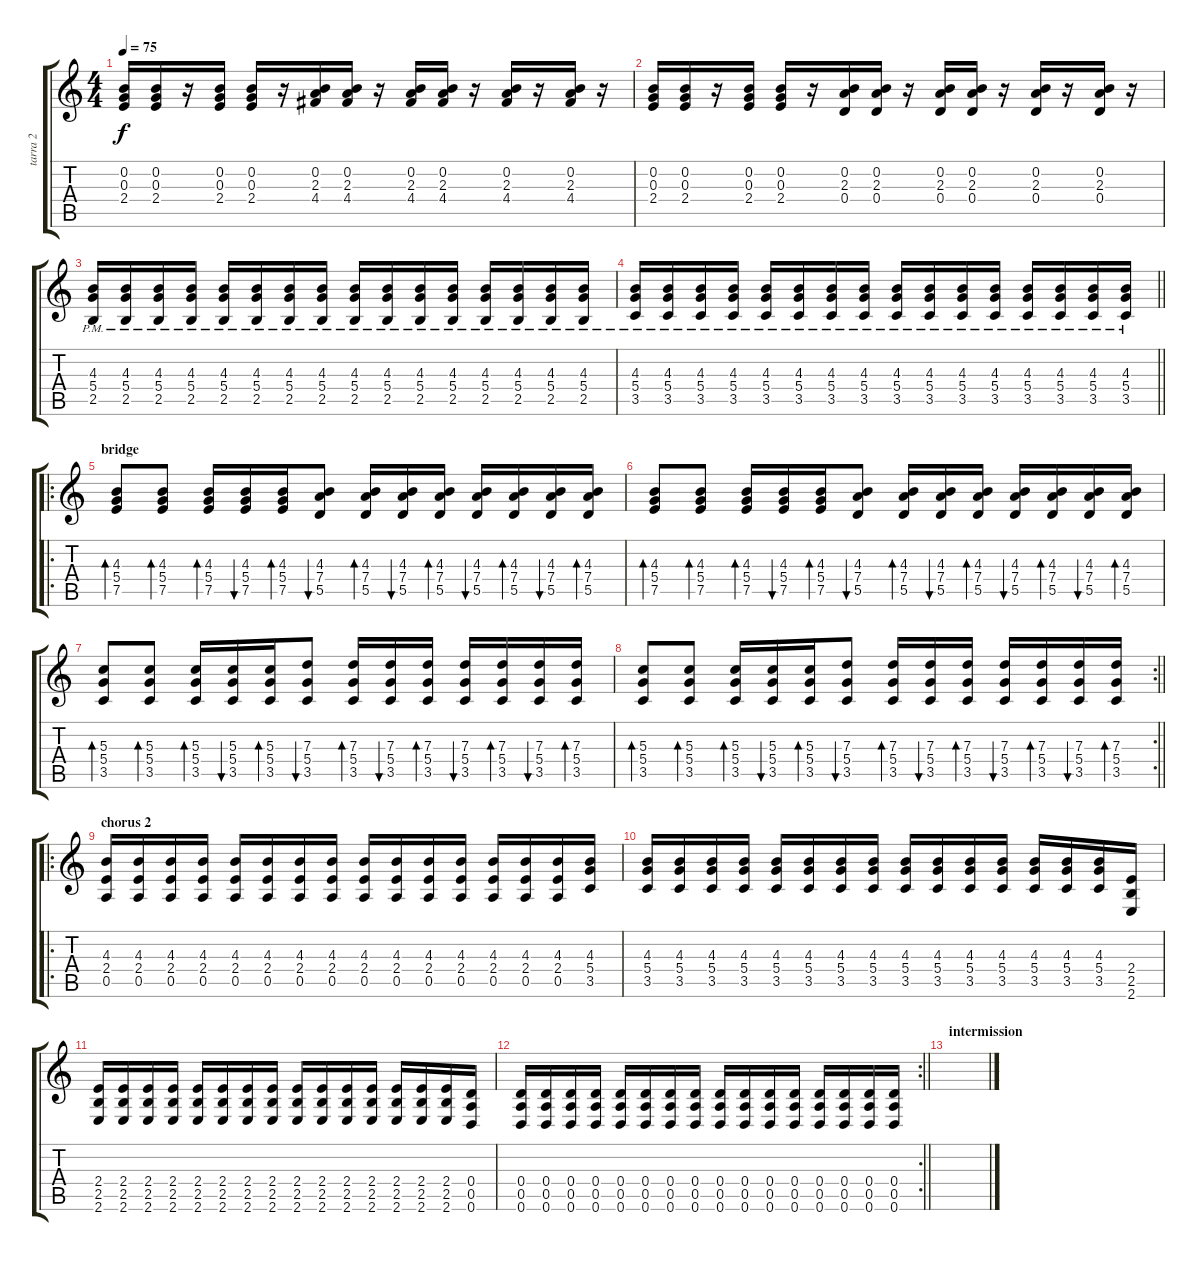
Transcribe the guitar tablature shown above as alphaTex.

\track ("tarra 2" "tarra 2") {instrument distortionguitar}
\staff {score tabs}
\tuning (E4 B3 G3 D3 A2 D2) {hide}
\ts (4 4)
\tempo 75
\clef g2
\ks c
(0.2 0.3 2.4).16{dy f} (0.2 0.3 2.4).16 r.16 (0.2 0.3 2.4).16 (0.2 0.3 2.4).16 r.16 (0.2 2.3 4.4).16 (0.2 2.3 4.4).16 r.16 (0.2 2.3 4.4).16 (0.2 2.3 4.4).16 r.16 (0.2 2.3 4.4).16 r.16 (0.2 2.3 4.4).16 r.16 |
(0.2 0.3 2.4).16 (0.2 0.3 2.4).16 r.16 (0.2 0.3 2.4).16 (0.2 0.3 2.4).16 r.16 (0.2 2.3 0.4).16 (0.2 2.3 0.4).16 r.16 (0.2 2.3 0.4).16 (0.2 2.3 0.4).16 r.16 (0.2 2.3 0.4).16 r.16 (0.2 2.3 0.4).16 r.16 |
(4.3{pm} 5.4{pm} 2.5{pm}).16 (4.3{pm} 5.4{pm} 2.5{pm}).16 (4.3{pm} 5.4{pm} 2.5{pm}).16 (4.3{pm} 5.4{pm} 2.5{pm}).16 (4.3{pm} 5.4{pm} 2.5{pm}).16 (4.3{pm} 5.4{pm} 2.5{pm}).16 (4.3{pm} 5.4{pm} 2.5{pm}).16 (4.3{pm} 5.4{pm} 2.5{pm}).16 (4.3{pm} 5.4{pm} 2.5{pm}).16 (4.3{pm} 5.4{pm} 2.5{pm}).16 (4.3{pm} 5.4{pm} 2.5{pm}).16 (4.3{pm} 5.4{pm} 2.5{pm}).16 (4.3{pm} 5.4{pm} 2.5{pm}).16 (4.3{pm} 5.4{pm} 2.5{pm}).16 (4.3{pm} 5.4{pm} 2.5{pm}).16 (4.3{pm} 5.4{pm} 2.5{pm}).16 |
\barLineRight lightlight
(4.3{pm} 5.4{pm} 3.5{pm}).16 (4.3{pm} 5.4{pm} 3.5{pm}).16 (4.3{pm} 5.4{pm} 3.5{pm}).16 (4.3{pm} 5.4{pm} 3.5{pm}).16 (4.3{pm} 5.4{pm} 3.5{pm}).16 (4.3{pm} 5.4{pm} 3.5{pm}).16 (4.3{pm} 5.4{pm} 3.5{pm}).16 (4.3{pm} 5.4{pm} 3.5{pm}).16 (4.3{pm} 5.4{pm} 3.5{pm}).16 (4.3{pm} 5.4{pm} 3.5{pm}).16 (4.3{pm} 5.4{pm} 3.5{pm}).16 (4.3{pm} 5.4{pm} 3.5{pm}).16 (4.3{pm} 5.4{pm} 3.5{pm}).16 (4.3{pm} 5.4{pm} 3.5{pm}).16 (4.3{pm} 5.4{pm} 3.5{pm}).16 (4.3{pm} 5.4{pm} 3.5{pm}).16 |
\ro
\section ("" "bridge")
(4.3 5.4 7.5).8{bd 60} (4.3 5.4 7.5).8{bd 60} (4.3 5.4 7.5).16{bd 60} (4.3 5.4 7.5).16{bu 60} (4.3 5.4 7.5).16{bd 60} (4.3 7.4 5.5).8{bu 60} (4.3 7.4 5.5).16{bd 60} (4.3 7.4 5.5).16{bu 60} (4.3 7.4 5.5).16{bd 60} (4.3 7.4 5.5).16{bu 60} (4.3 7.4 5.5).16{bd 60} (4.3 7.4 5.5).16{bu 60} (4.3 7.4 5.5).16{bd 60} |
(4.3 5.4 7.5).8{bd 60} (4.3 5.4 7.5).8{bd 60} (4.3 5.4 7.5).16{bd 60} (4.3 5.4 7.5).16{bu 60} (4.3 5.4 7.5).16{bd 60} (4.3 7.4 5.5).8{bu 60} (4.3 7.4 5.5).16{bd 60} (4.3 7.4 5.5).16{bu 60} (4.3 7.4 5.5).16{bd 60} (4.3 7.4 5.5).16{bu 60} (4.3 7.4 5.5).16{bd 60} (4.3 7.4 5.5).16{bu 60} (4.3 7.4 5.5).16{bd 60} |
(5.3 5.4 3.5).8{bd 60} (5.3 5.4 3.5).8{bd 60} (5.3 5.4 3.5).16{bd 60} (5.3 5.4 3.5).16{bu 60} (5.3 5.4 3.5).16{bd 60} (7.3 5.4 3.5).8{bu 60} (7.3 5.4 3.5).16{bd 60} (7.3 5.4 3.5).16{bu 60} (7.3 5.4 3.5).16{bd 60} (7.3 5.4 3.5).16{bu 60} (7.3 5.4 3.5).16{bd 60} (7.3 5.4 3.5).16{bu 60} (7.3 5.4 3.5).16{bd 60} |
\rc 2
\barLineRight lightlight
(5.3 5.4 3.5).8{bd 60} (5.3 5.4 3.5).8{bd 60} (5.3 5.4 3.5).16{bd 60} (5.3 5.4 3.5).16{bu 60} (5.3 5.4 3.5).16{bd 60} (7.3 5.4 3.5).8{bu 60} (7.3 5.4 3.5).16{bd 60} (7.3 5.4 3.5).16{bu 60} (7.3 5.4 3.5).16{bd 60} (7.3 5.4 3.5).16{bu 60} (7.3 5.4 3.5).16{bd 60} (7.3 5.4 3.5).16{bu 60} (7.3 5.4 3.5).16{bd 60} |
\ro
\section ("" "chorus 2")
(4.3 2.4 0.5).16 (4.3 2.4 0.5).16 (4.3 2.4 0.5).16 (4.3 2.4 0.5).16 (4.3 2.4 0.5).16 (4.3 2.4 0.5).16 (4.3 2.4 0.5).16 (4.3 2.4 0.5).16 (4.3 2.4 0.5).16 (4.3 2.4 0.5).16 (4.3 2.4 0.5).16 (4.3 2.4 0.5).16 (4.3 2.4 0.5).16 (4.3 2.4 0.5).16 (4.3 2.4 0.5).16 (4.3 5.4 3.5).16 |
(4.3 5.4 3.5).16 (4.3 5.4 3.5).16 (4.3 5.4 3.5).16 (4.3 5.4 3.5).16 (4.3 5.4 3.5).16 (4.3 5.4 3.5).16 (4.3 5.4 3.5).16 (4.3 5.4 3.5).16 (4.3 5.4 3.5).16 (4.3 5.4 3.5).16 (4.3 5.4 3.5).16 (4.3 5.4 3.5).16 (4.3 5.4 3.5).16 (4.3 5.4 3.5).16 (4.3 5.4 3.5).16 (2.4 2.5 2.6).16 |
(2.4 2.5 2.6).16 (2.4 2.5 2.6).16 (2.4 2.5 2.6).16 (2.4 2.5 2.6).16 (2.4 2.5 2.6).16 (2.4 2.5 2.6).16 (2.4 2.5 2.6).16 (2.4 2.5 2.6).16 (2.4 2.5 2.6).16 (2.4 2.5 2.6).16 (2.4 2.5 2.6).16 (2.4 2.5 2.6).16 (2.4 2.5 2.6).16 (2.4 2.5 2.6).16 (2.4 2.5 2.6).16 (0.4 0.5 0.6).16 |
\rc 2
\barLineRight lightlight
(0.4 0.5 0.6).16 (0.4 0.5 0.6).16 (0.4 0.5 0.6).16 (0.4 0.5 0.6).16 (0.4 0.5 0.6).16 (0.4 0.5 0.6).16 (0.4 0.5 0.6).16 (0.4 0.5 0.6).16 (0.4 0.5 0.6).16 (0.4 0.5 0.6).16 (0.4 0.5 0.6).16 (0.4 0.5 0.6).16 (0.4 0.5 0.6).16 (0.4 0.5 0.6).16 (0.4 0.5 0.6).16 (0.4 0.5 0.6).16 |
\section ("" "intermission")
